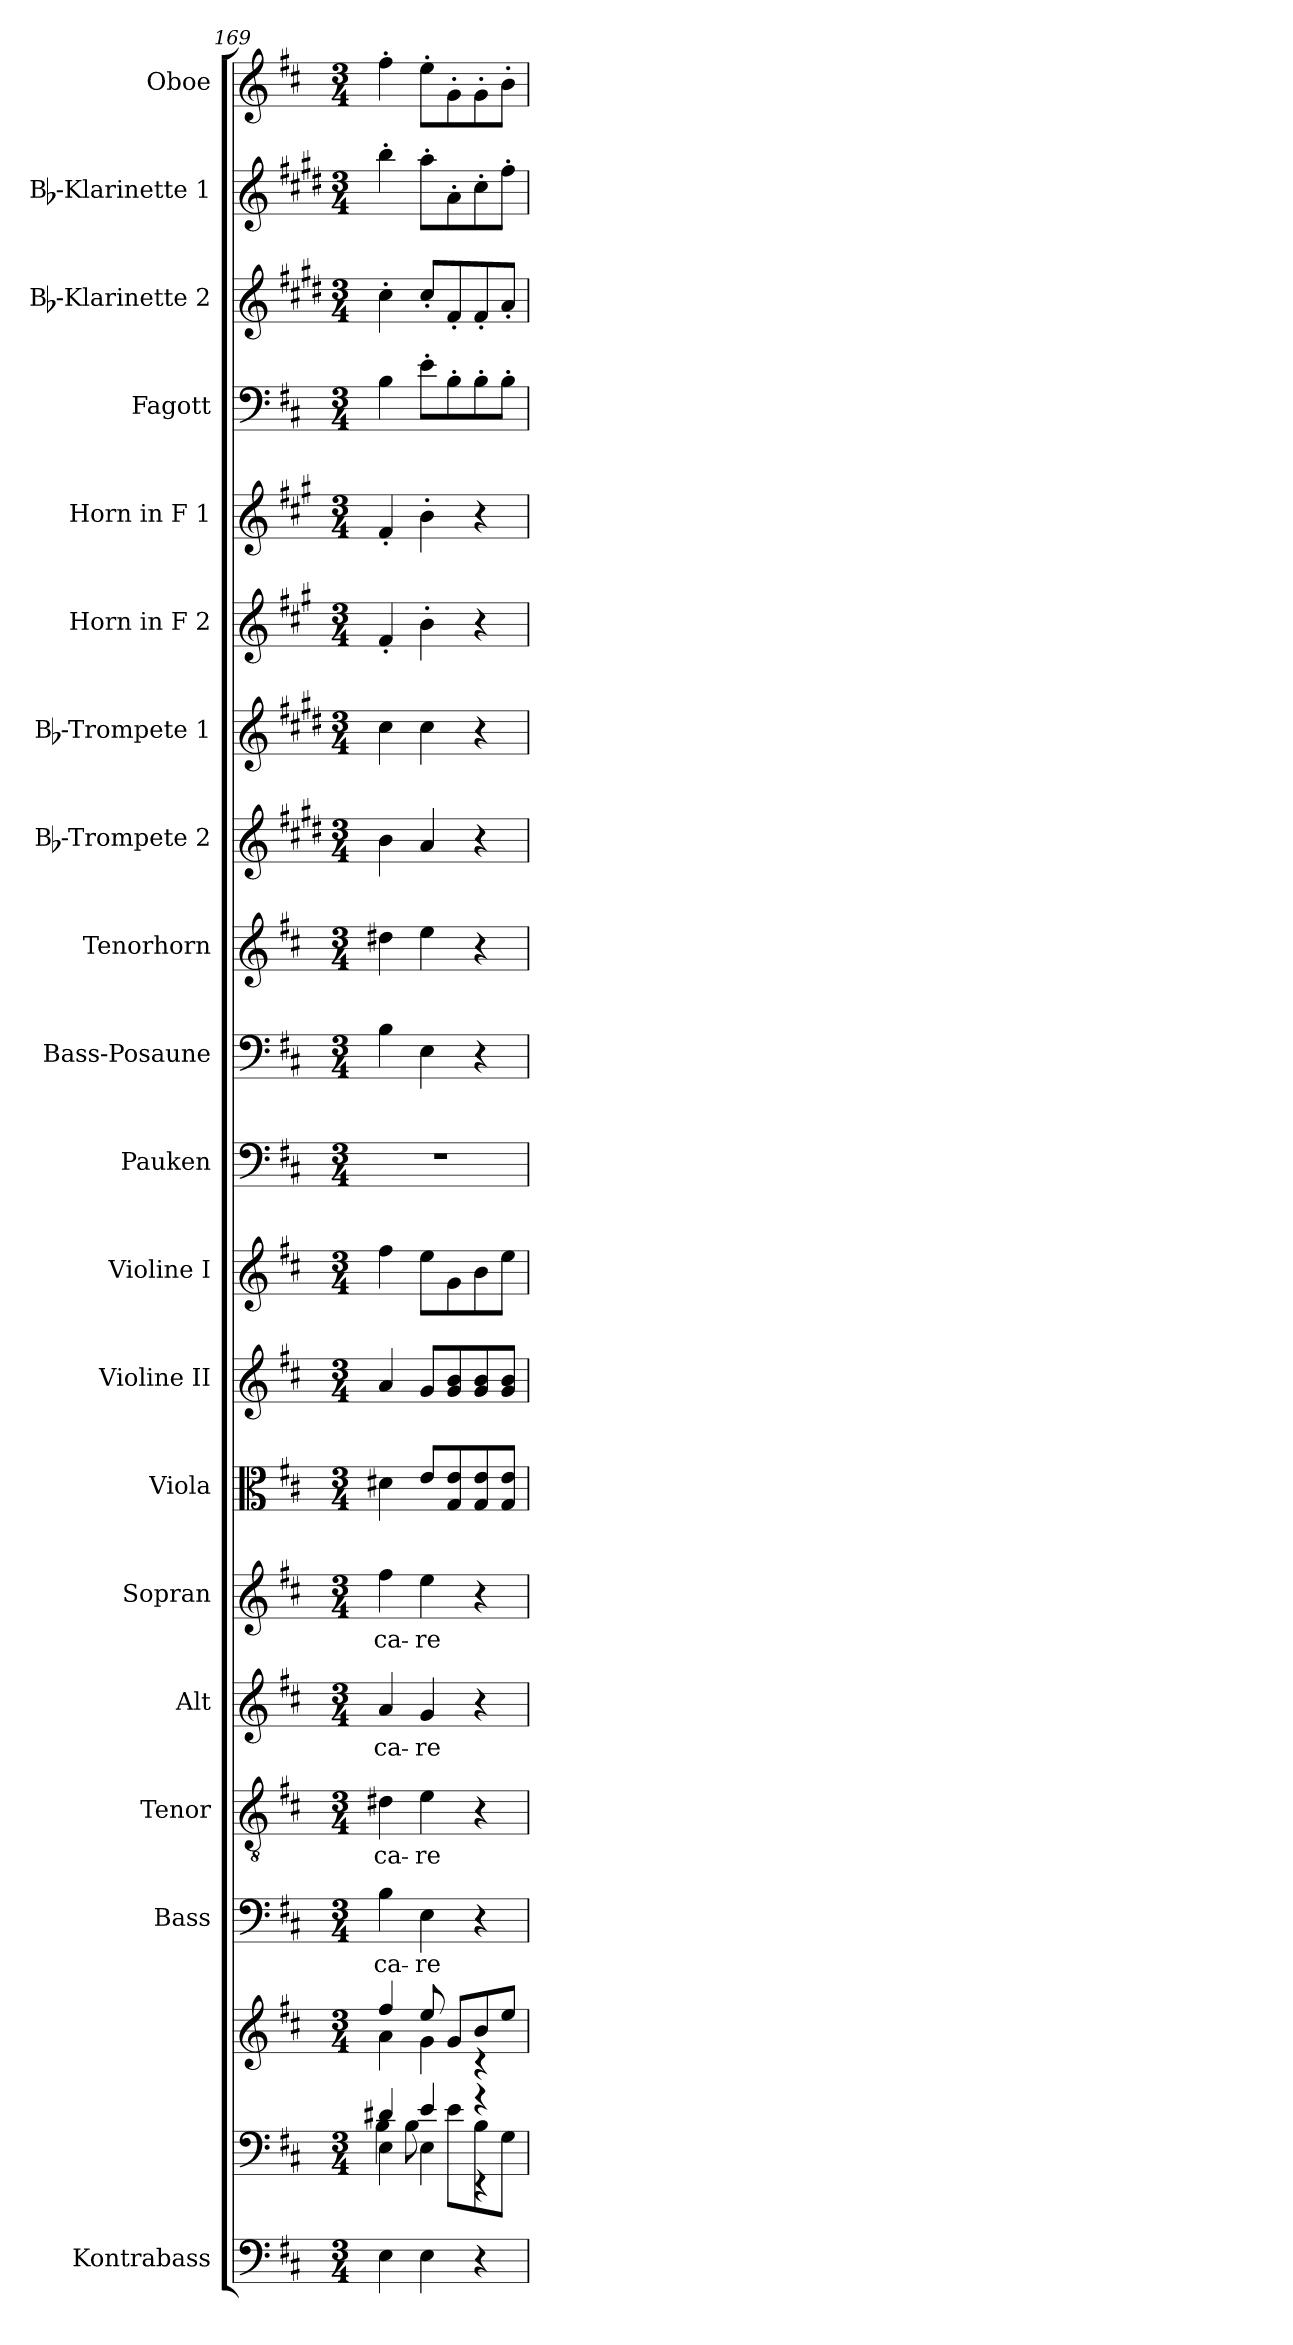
**kern	**kern	**kern	**kern	**text	**kern	**text	**kern	**text	**kern	**text	**kern	**kern	**kern	**kern	**kern	**kern	**kern	**kern	**kern	**kern	**kern	**kern	**kern	**kern
*part20	*part19	*part19	*part18	*part18	*part17	*part17	*part16	*part16	*part15	*part15	*part14	*part13	*part12	*part11	*part10	*part9	*part8	*part7	*part6	*part5	*part4	*part3	*part2	*part1
*staff21	*staff20	*staff19	*staff18	*staff18	*staff17	*staff17	*staff16	*staff16	*staff15	*staff15	*staff14	*staff13	*staff12	*staff11	*staff10	*staff9	*staff8	*staff7	*staff6	*staff5	*staff4	*staff3	*staff2	*staff1
*I"Kontrabass	*	*	*I"Bass	*	*I"Tenor	*	*I"Alt	*	*I"Sopran	*	*I"Viola	*I"Violine II	*I"Violine I	*I"Pauken	*I"Bass-Posaune	*I"Tenorhorn	*I"Bb-Trompete 2	*I"Bb-Trompete 1	*I"Horn in F 2	*I"Horn in F 1	*I"Fagott	*I"Bb-Klarinette 2	*I"Bb-Klarinette 1	*I"Oboe
*I'Kb.	*	*	*I'B.	*	*I'T.	*	*I'A.	*	*I'S.	*	*I'Vla.	*I'Vl. II	*I'Vl. I	*I'Pk.	*I'B. Pos.	*I'T. Hrn.	*I'Bb Trp. 2	*I'Bb Trp. 1	*	*	*I'Fg.	*I'Bb Kl. 2	*I'Bb Kl. 1	*I'Ob.
*clefF4	*clefF4	*clefG2	*clefF4	*	*clefGv2	*	*clefG2	*	*clefG2	*	*clefC3	*clefG2	*clefG2	*clefF4	*clefF4	*clefG2	*clefG2	*clefG2	*clefG2	*clefG2	*clefF4	*clefG2	*clefG2	*clefG2
*ITrd7c12	*	*	*	*	*	*	*	*	*	*	*	*	*	*	*	*ITrd8c14	*ITrd1c2	*ITrd1c2	*ITrd4c7	*ITrd4c7	*	*ITrd1c2	*ITrd1c2	*
*k[f#c#]	*k[f#c#]	*k[f#c#]	*k[f#c#]	*	*k[f#c#]	*	*k[f#c#]	*	*k[f#c#]	*	*k[f#c#]	*k[f#c#]	*k[f#c#]	*k[f#c#]	*k[f#c#]	*k[f#c#]	*k[f#c#]	*k[f#c#]	*k[f#c#]	*k[f#c#]	*k[f#c#]	*k[f#c#]	*k[f#c#]	*k[f#c#]
*D:	*D:	*D:	*D:	*	*D:	*	*D:	*	*D:	*	*D:	*D:	*D:	*D:	*D:	*D:	*D:	*D:	*D:	*D:	*D:	*D:	*D:	*D:
*M3/4	*M3/4	*M3/4	*M3/4	*	*M3/4	*	*M3/4	*	*M3/4	*	*M3/4	*M3/4	*M3/4	*M3/4	*M3/4	*M3/4	*M3/4	*M3/4	*M3/4	*M3/4	*M3/4	*M3/4	*M3/4	*M3/4
=169	=169	=169	=169	=169	=169	=169	=169	=169	=169	=169	=169	=169	=169	=169	=169	=169	=169	=169	=169	=169	=169	=169	=169	=169
*	*^	*^	*	*	*	*	*	*	*	*	*	*	*	*	*	*	*	*	*	*	*	*	*	*
*	*	*^	*	*	*	*	*	*	*	*	*	*	*	*	*	*	*	*	*	*	*	*	*	*	*	*
!	!	!	!	!	!	!	!LO:LY:b	!	!LO:LY:b	!	!LO:LY:b	!	!LO:LY:b	!	!	!	!	!	!	!	!	!	!	!	!	!	!
4EE\	4d#X/	4E\	4B\	4ff#/	4a\	4B\	-ca-	4d#X\	-ca-	4a/	-ca-	4ff#\	-ca-	4d#X\	4a/	4ff#\	2.r	4B\	4d#X\	4a\	4b\	4B'</	4B'</	4B\	4b'>\	4aa'>\	4ff#'>\
!	!	!	!	!	!	!	!LO:LY:b	!	!LO:LY:b	!	!LO:LY:b	!	!LO:LY:b	!	!	!	!	!	!	!	!	!	!	!	!	!	!
4EE\	4e/	4E\	8B\	8ee/	4g\	4E\	-re	4e\	-re	4g/	-re	4ee\	-re	8e/L	8g/L	8ee\L	.	4E\	4e\	4g/	4b\	4e'>\	4e'>\	8e'>\L	8b'</L	8gg'>\L	8ee'>\L
.	.	.	8e\L	8g/L	.	.	.	.	.	.	.	.	.	8G/ 8e/	8g/ 8b/	8g\	.	.	.	.	.	.	.	8B'>\	8e'</	8g'>\	8g'>\
4r	4rg	4rEE	8B\	8b/	4rc	4r	.	4r	.	4r	.	4r	.	8G/ 8e/	8g/ 8b/	8b\	.	4r	4r	4r	4r	4r	4r	8B'>\	8e'</	8b'>\	8g'>\
.	.	.	8G\J	8ee/J	.	.	.	.	.	.	.	.	.	8G/ 8e/J	8g/ 8b/J	8ee\J	.	.	.	.	.	.	.	8B'>\J	8g'</J	8ee'>\J	8b'>\J
*	*v	*v	*v	*	*	*	*	*	*	*	*	*	*	*	*	*	*	*	*	*	*	*	*	*	*	*	*
*	*	*v	*v	*	*	*	*	*	*	*	*	*	*	*	*	*	*	*	*	*	*	*	*	*	*
=	=	=	=	=	=	=	=	=	=	=	=	=	=	=	=	=	=	=	=	=	=	=	=	=
*-	*-	*-	*-	*-	*-	*-	*-	*-	*-	*-	*-	*-	*-	*-	*-	*-	*-	*-	*-	*-	*-	*-	*-	*-
